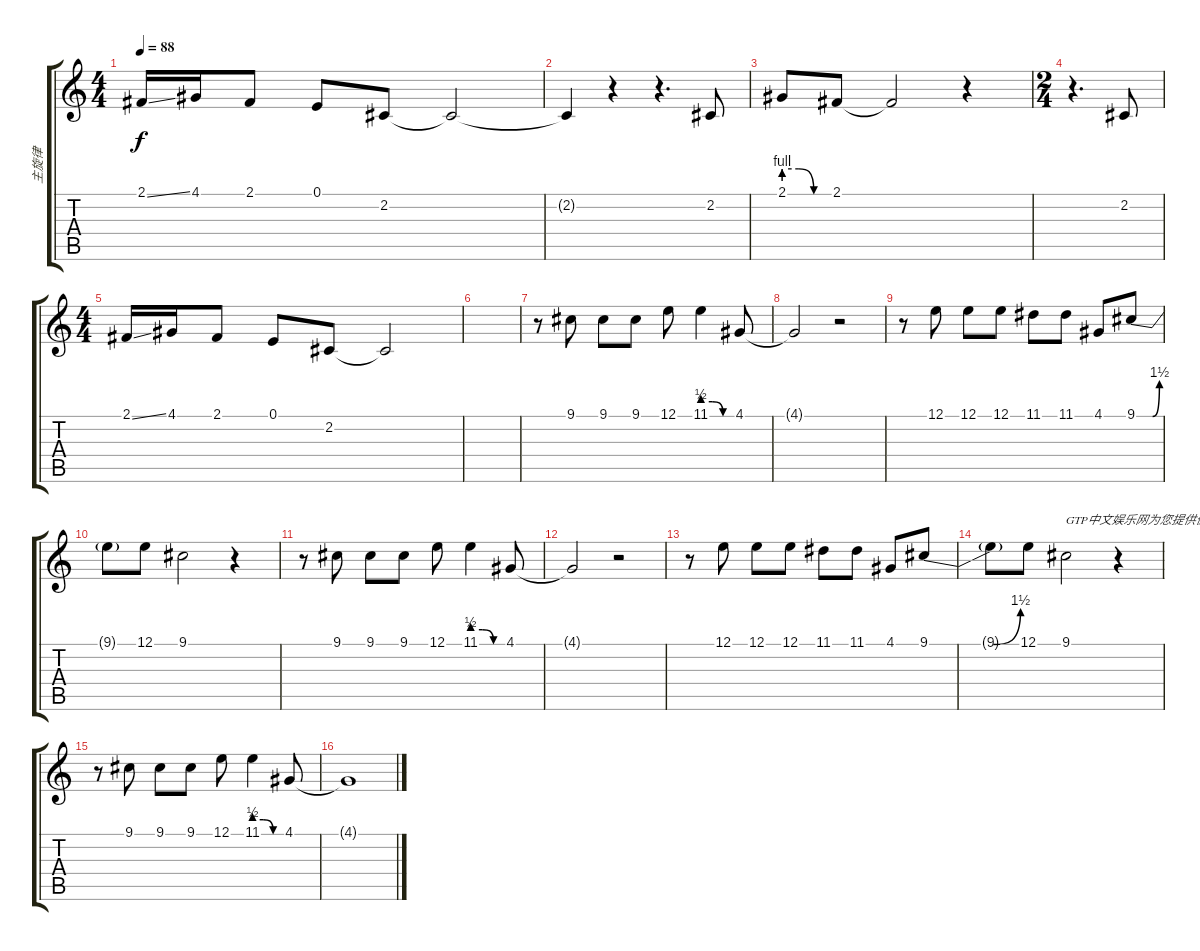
\track ("主旋律" "主旋律") {instrument voiceoohs}
\staff {score tabs}
\tuning (E4 B3 G3 D3 A2 E2) {hide}
\ts (4 4)
\tempo 88
\clef g2
\ks c
2.1{ss}.16{dy f} 4.1.16 2.1.8 0.1.8 2.2.8 2.2{t}.2 |
2.2{t}.4 r.4 r.4{d} 2.2.8 |
2.1{be (custom 0 4 20 4 40 0 60 0)}.8 2.1.8 2.1{t}.2 r.4 |
\ts (2 4)
r.4{d} 2.2.8 |
\ts (4 4)
2.1{ss}.16 4.1.16 2.1.8 0.1.8 2.2.8 2.2{t}.2 |
|
r.8 9.1.8 9.1.8 9.1.8 12.1.8 11.1{be (custom 0 2 20 2 42 0 60 0)}.4 4.1.8 |
4.1{t}.2 r.2 |
r.8 12.1.8 12.1.8 12.1.8 11.1.8 11.1.8 4.1.8 9.1{be (custom 0 0 23 0 30 0 42 0 60 6)}.8 |
9.1{t}.8 12.1.8 9.1.2 r.4 |
r.8 9.1.8 9.1.8 9.1.8 12.1.8 11.1{be (custom 0 2 20 2 42 0 60 0)}.4 4.1.8 |
4.1{t}.2 r.2 |
r.8 12.1.8 12.1.8 12.1.8 11.1.8 11.1.8 4.1.8 9.1{be (custom 0 0 23 0 30 0 42 0 60 6)}.8 |
9.1{t}.8 12.1.8 9.1.2{txt "GTP中文娱乐网为您提供优秀的谱子"} r.4 |
r.8 9.1.8 9.1.8 9.1.8 12.1.8 11.1{be (custom 0 2 20 2 42 0 60 0)}.4 4.1.8 |
4.1{t}.1
